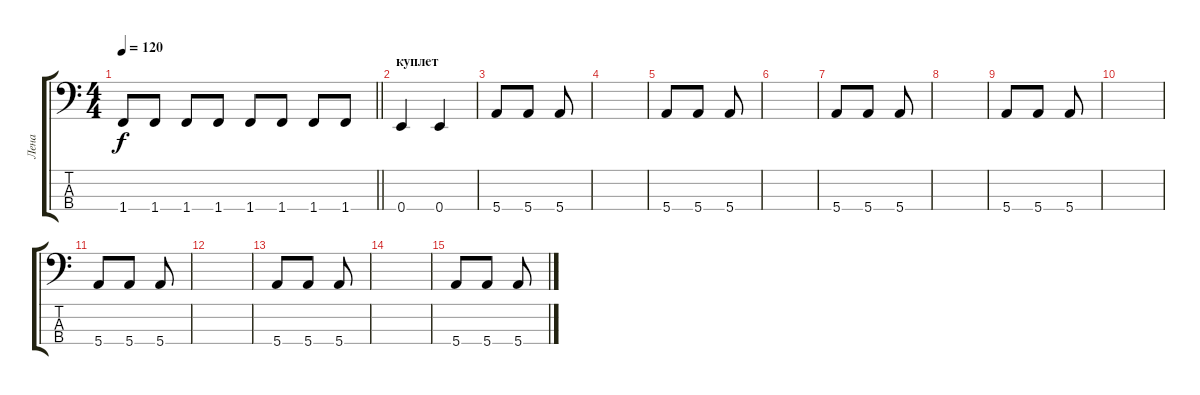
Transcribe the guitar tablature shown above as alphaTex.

\track ("Лена" "Лена") {instrument electricbassfinger}
\staff {score tabs}
\tuning (G2 D2 A1 E1) {hide}
\ts (4 4)
\tempo 120
\clef f4
\barLineRight lightlight
\ks c
1.4.8{dy f} 1.4.8 1.4.8 1.4.8 1.4.8 1.4.8 1.4.8 1.4.8 |
\section ("" "куплет")
0.4.4 0.4.4 |
5.4.8 5.4.8 5.4.8 |
|
5.4.8 5.4.8 5.4.8 |
|
5.4.8 5.4.8 5.4.8 |
|
5.4.8 5.4.8 5.4.8 |
|
5.4.8 5.4.8 5.4.8 |
|
5.4.8 5.4.8 5.4.8 |
|
5.4.8 5.4.8 5.4.8
